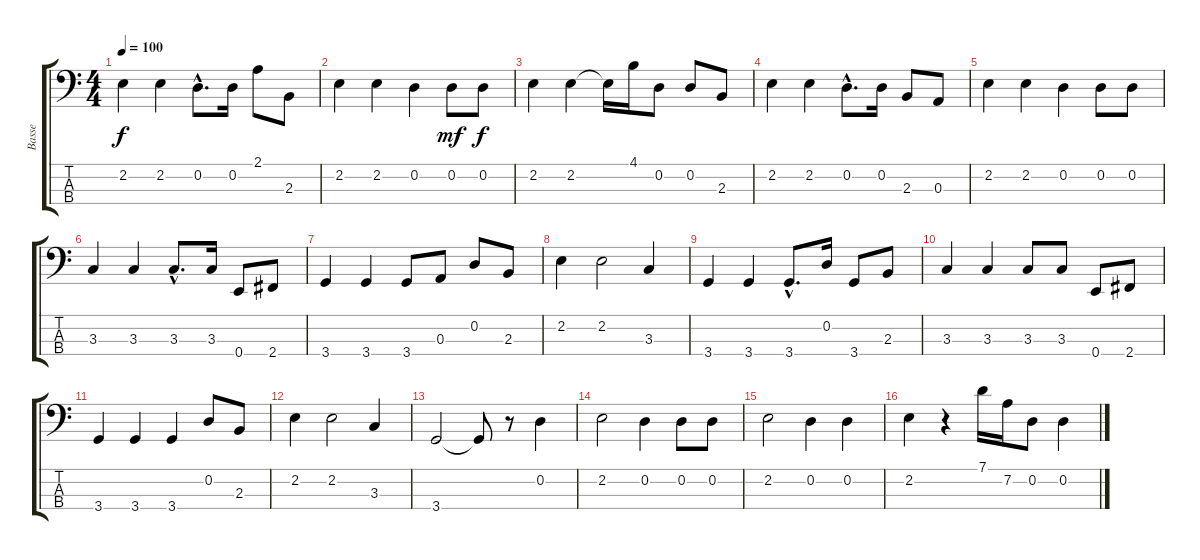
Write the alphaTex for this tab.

\track ("Basse" "Basse") {instrument electricbassfinger}
\staff {score tabs}
\tuning (G2 D2 A1 E1) {hide}
\ts (4 4)
\tempo 100
\clef f4
\ks c
2.2.4{dy f} 2.2.4 0.2{hac}.8{d} 0.2.16 2.1.8 2.3.8 |
2.2.4 2.2.4 0.2.4 0.2.8{dy mf} 0.2.8{dy f} |
2.2.4 2.2.4 2.2{t}.16 4.1.16 0.2.8 0.2.8 2.3.8 |
2.2.4 2.2.4 0.2{hac}.8{d} 0.2.16 2.3.8 0.3.8 |
2.2.4 2.2.4 0.2.4 0.2.8 0.2.8 |
3.3.4 3.3.4 3.3{hac}.8{d} 3.3.16 0.4.8 2.4.8 |
3.4.4 3.4.4 3.4.8 0.3.8 0.2.8 2.3.8 |
2.2.4 2.2.2 3.3.4 |
3.4.4 3.4.4 3.4{hac}.8{d} 0.2.16 3.4.8 2.3.8 |
3.3.4 3.3.4 3.3.8 3.3.8 0.4.8 2.4.8 |
3.4.4 3.4.4 3.4.4 0.2.8 2.3.8 |
2.2.4 2.2.2 3.3.4 |
3.4.2 3.4{t}.8 r.8 0.2.4 |
2.2.2 0.2.4 0.2.8 0.2.8 |
2.2.2 0.2.4 0.2.4 |
2.2.4 r.4 7.1.16 7.2.16 0.2.8 0.2.4
